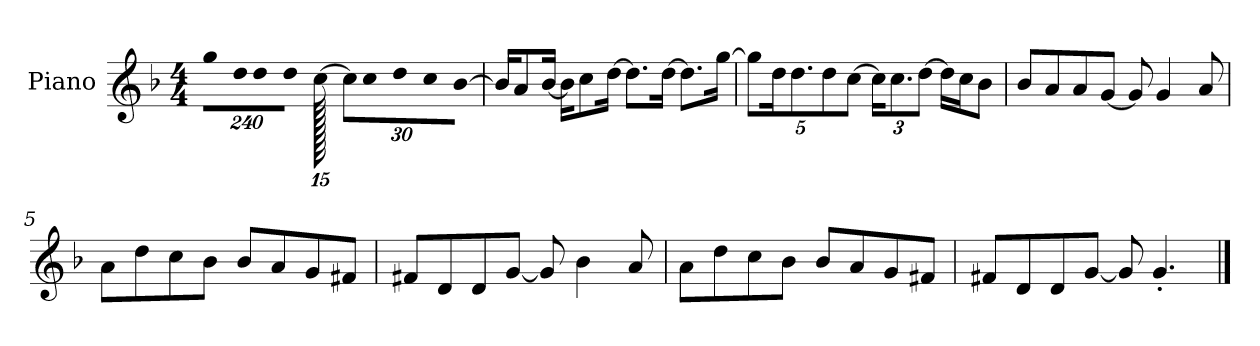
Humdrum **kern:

**kern
*part1
*staff1
*I"Piano
*I'P-no
*clefG2
*k[b-]
*M4/4
*MM90
*Xbrackettup
=1
!LO:N:vis=8
960%137gg\L
!LO:N:vis=16
1920%137dd\K
!LO:N:vis=8
960%137dd\
!LO:N:vis=8
960%137dd\J
[1920cc\
240%17cc\L]
!LO:N:vis=8
960%137cc\
!LO:N:vis=8
960%137dd\
!LO:N:vis=16
1920%137cc\L
!LO:N:vis=16
[1920%137b-\JJ
=2
16b-/KL]
8a/
[16b-/Jk
16b-\KL]
8cc\
[16dd\Jk
8.dd\L]
[16dd\Jk
8.dd\L]
[16gg\Jk
=3
10gg\L]
20dd\K
10.dd\
10dd\
[10cc\J
24cc\KL]
12.cc\
[12dd\J
16dd\LL]
16cc\J
8b-\J
=4
8b-/L
8a/
8a/
[8g/J
8g/]
4g/
8a/
!!LO:LB:g=z
=5
8a\L
8dd\
8cc\
8b-\J
8b-/L
8a/
8g/
8f#X/J
=6
8f#X/L
8d/
8d/
[8g/J
8g/]
4b-\
8a/
=7
8a\L
8dd\
8cc\
8b-\J
8b-/L
8a/
8g/
8f#X/J
=8
8f#X/L
8d/
8d/
[8g/J
8g/]
4.g'/
==
*-
